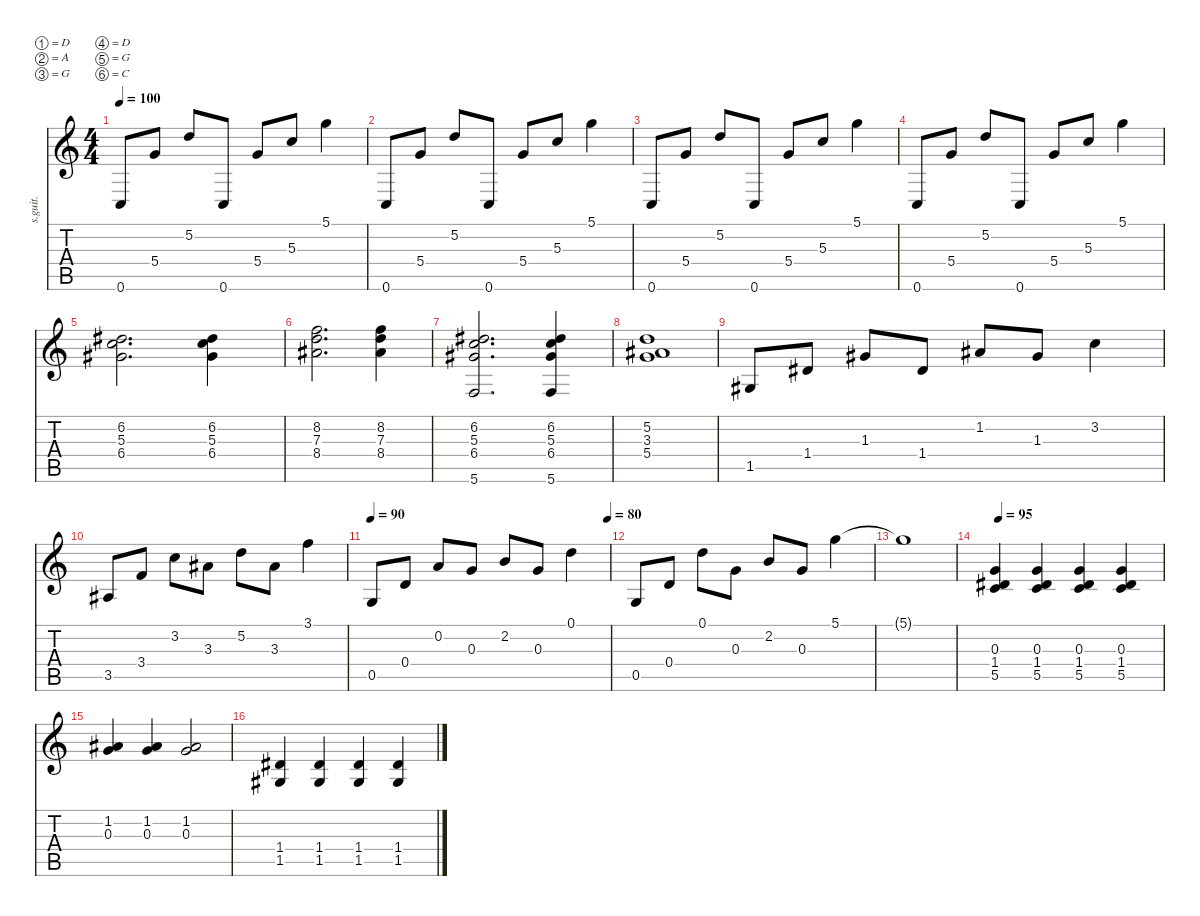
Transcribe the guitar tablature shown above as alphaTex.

\defaultSystemsLayout 4
\hideDynamics
\bracketExtendMode nobrackets
\track ("piano" "s.guit.") {defaultSystemsLayout 4 instrument acousticguitarsteel}
\staff {score tabs}
\tuning (D4 A3 G3 D3 G2 C2)
\ts (4 4)
\tempo 100
\clef g2
\ks c
0.6.8{dy mf instrument acousticguitarsteel beam Up} 5.4.8{beam Up} 5.2.8{beam Up} 0.6.8{beam Up} 5.4.8{beam Up} 5.3.8{beam Up} 5.1.4{beam Down} |
0.6.8{beam Up} 5.4.8{beam Up} 5.2.8{beam Up} 0.6.8{beam Up} 5.4.8{beam Up} 5.3.8{beam Up} 5.1.4{beam Down} |
0.6.8{beam Up} 5.4.8{beam Up} 5.2.8{beam Up} 0.6.8{beam Up} 5.4.8{beam Up} 5.3.8{beam Up} 5.1.4{beam Down} |
0.6.8{beam Up} 5.4.8{beam Up} 5.2.8{beam Up} 0.6.8{beam Up} 5.4.8{beam Up} 5.3.8{beam Up} 5.1.4{beam Down} |
(6.4{acc #} 6.2{acc #} 5.3).2{d beam Down} (6.4{acc #} 5.3 6.2{acc #}).4{beam Down} |
(8.4{acc #} 7.3 8.2).2{d beam Down} (8.4{acc #} 7.3 8.2).4{beam Down} |
(6.4{acc #} 5.3 6.2{acc #} 5.6).2{d beam Up} (5.6 6.4{acc #} 5.3 6.2{acc #}).4{beam Up} |
(5.4 3.3{acc #} 5.2).1{beam Up} |
1.5{acc #}.8{beam Up} 1.4{acc #}.8{beam Up} 1.3{acc #}.8{beam Up} 1.4{acc #}.8{beam Up} 1.2{acc #}.8{beam Up} 1.3{acc #}.8{beam Up} 3.2.4{beam Down} |
3.5{acc #}.8{beam Up} 3.4.8{beam Up} 3.2.8{beam Down} 3.3{acc #}.8{beam Down} 5.2.8{beam Down} 3.3{acc #}.8{beam Down} 3.1.4{beam Down} |
\tempo 90
\tempo (80 0.99375)
0.5.8{beam Up} 0.4.8{beam Up} 0.2.8{beam Up} 0.3.8{beam Up} 2.2.8{beam Up} 0.3.8{beam Up} 0.1.4{beam Down} |
0.5.8{beam Up} 0.4.8{beam Up} 0.1.8{beam Down} 0.3.8{beam Down} 2.2.8{beam Up} 0.3.8{beam Up} 5.1.4{beam Down} |
5.1{t}.1{beam Down} |
\tempo 95
(0.3 5.5 1.4{acc #}).4{beam Up} (0.3 5.5 1.4{acc #}).4{beam Up} (0.3 5.5 1.4{acc #}).4{beam Up} (0.3 5.5 1.4{acc #}).4{beam Up} |
(0.3 1.2{acc #}).4{beam Up} (0.3 1.2{acc #}).4{beam Up} (0.3 1.2{acc #}).2{beam Up} |
(1.5{acc #} 1.4{acc #}).4{beam Up} (1.5{acc #} 1.4{acc #}).4{beam Up} (1.5{acc #} 1.4{acc #}).4{beam Up} (1.5{acc #} 1.4{acc #}).4{beam Up}
